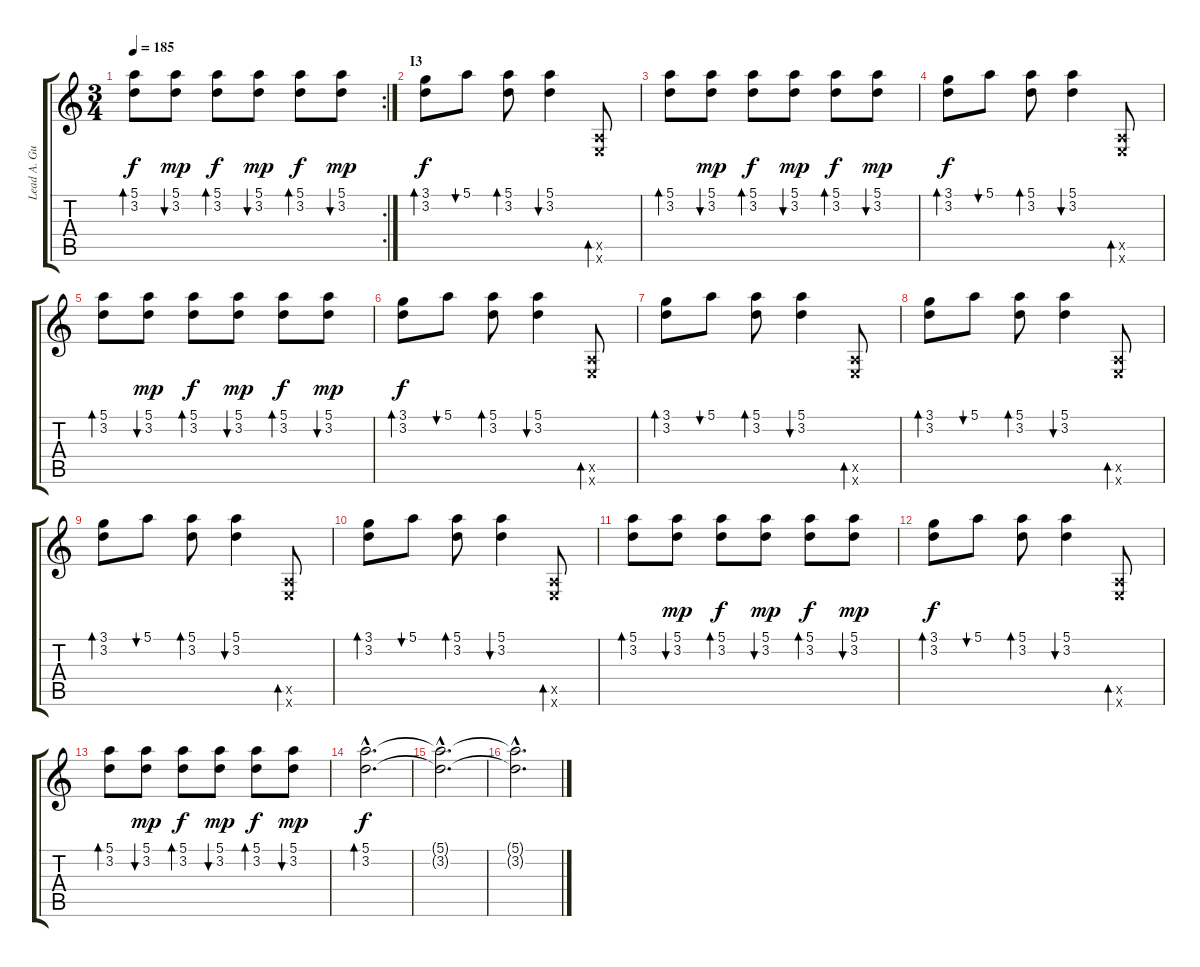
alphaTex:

\track ("Lead A. Guitar" "Lead A. Gu") {instrument acousticguitarsteel}
\staff {score tabs}
\tuning (E4 B3 G3 D3 A2 E2) {hide}
\rc 2
\ts (3 4)
\tempo 185
\clef g2
\ks c
(5.1 3.2).8{bd 60 dy f} (5.1 3.2).8{bu 60 dy mp} (5.1 3.2).8{bd 60 dy f} (5.1 3.2).8{bu 60 dy mp} (5.1 3.2).8{bd 60 dy f} (5.1 3.2).8{bu 60 dy mp} |
\section ("" "I3")
(3.1 3.2).8{bd 60 dy f volume 10} 5.1.8{bu 60} (5.1 3.2).8{bd 60} (5.1 3.2).4{bu 60} (0.5{x} 0.6{x}).8{bd 60} |
(5.1 3.2).8{bd 60} (5.1 3.2).8{bu 60 dy mp} (5.1 3.2).8{bd 60 dy f} (5.1 3.2).8{bu 60 dy mp} (5.1 3.2).8{bd 60 dy f} (5.1 3.2).8{bu 60 dy mp} |
(3.1 3.2).8{bd 60 dy f} 5.1.8{bu 60} (5.1 3.2).8{bd 60} (5.1 3.2).4{bu 60} (0.5{x} 0.6{x}).8{bd 60} |
(5.1 3.2).8{bd 60} (5.1 3.2).8{bu 60 dy mp} (5.1 3.2).8{bd 60 dy f} (5.1 3.2).8{bu 60 dy mp} (5.1 3.2).8{bd 60 dy f} (5.1 3.2).8{bu 60 dy mp} |
(3.1 3.2).8{bd 60 dy f} 5.1.8{bu 60} (5.1 3.2).8{bd 60} (5.1 3.2).4{bu 60} (0.5{x} 0.6{x}).8{bd 60} |
(3.1 3.2).8{bd 60} 5.1.8{bu 60} (5.1 3.2).8{bd 60} (5.1 3.2).4{bu 60} (0.5{x} 0.6{x}).8{bd 60} |
(3.1 3.2).8{bd 60} 5.1.8{bu 60} (5.1 3.2).8{bd 60} (5.1 3.2).4{bu 60} (0.5{x} 0.6{x}).8{bd 60} |
(3.1 3.2).8{bd 60} 5.1.8{bu 60} (5.1 3.2).8{bd 60} (5.1 3.2).4{bu 60} (0.5{x} 0.6{x}).8{bd 60} |
(3.1 3.2).8{bd 60} 5.1.8{bu 60} (5.1 3.2).8{bd 60} (5.1 3.2).4{bu 60} (0.5{x} 0.6{x}).8{bd 60} |
(5.1 3.2).8{bd 60} (5.1 3.2).8{bu 60 dy mp} (5.1 3.2).8{bd 60 dy f} (5.1 3.2).8{bu 60 dy mp} (5.1 3.2).8{bd 60 dy f} (5.1 3.2).8{bu 60 dy mp} |
(3.1 3.2).8{bd 60 dy f} 5.1.8{bu 60} (5.1 3.2).8{bd 60} (5.1 3.2).4{bu 60} (0.5{x} 0.6{x}).8{bd 60} |
(5.1 3.2).8{bd 60} (5.1 3.2).8{bu 60 dy mp} (5.1 3.2).8{bd 60 dy f} (5.1 3.2).8{bu 60 dy mp} (5.1 3.2).8{bd 60 dy f} (5.1 3.2).8{bu 60 dy mp} |
(5.1{hac} 3.2{hac}).2{d bd 240 dy f} |
(5.1{hac t} 3.2{hac t}).2{d} |
(5.1{hac t} 3.2{hac t}).2{d}
